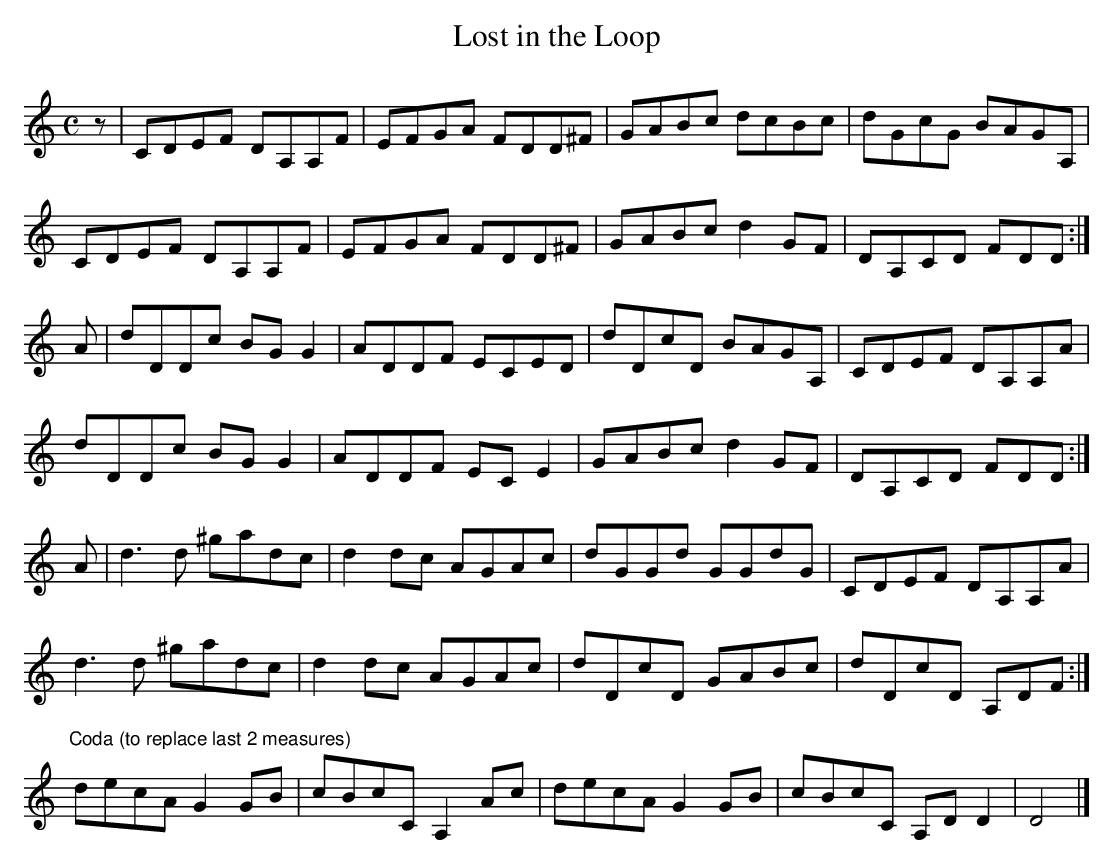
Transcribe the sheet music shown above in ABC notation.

X:1
T:Lost in the Loop
M:C
L:1/8
K:D Dorian
z|CDEF DA,A,F|EFGA FDD^F|GABc dcBc|dGcG BAGA,|!
CDEF DA,A,F|EFGA FDD^F|GABc d2GF|DA,CD FDD:|!
A|dDDc BGG2|ADDF ECED|dDcD BAGA,|CDEF DA,A,A|!
dDDc BGG2|ADDF ECE2|GABc d2GF|DA,CD FDD:|!
A|d3d ^gadc|d2dc AGAc|dGGd GGdG|CDEF DA,A,A|!
d3d ^gadc|d2dc AGAc|dDcD GABc|dDcD A,DF:|!
"Coda (to replace last 2 measures)"decA G2GB|cBcC A,2Ac|decA G2GB|cBcC A,DD2|D4|]!
